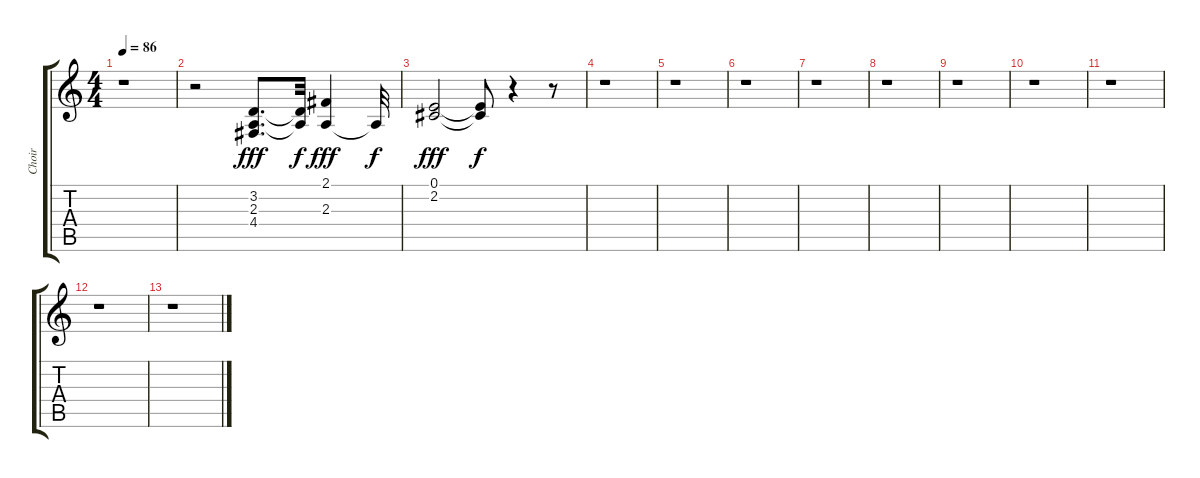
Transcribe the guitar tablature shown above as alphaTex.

\track ("Choir" "Choir") {instrument choiraahs}
\staff {score tabs}
\tuning (E4 B3 G3 D3 A2 E2) {hide}
\ts (4 4)
\tempo 86
\clef g2
\ks c
r.1{dy f} |
r.2 (3.2 2.3 4.4).8{d dy fff} (3.2{t} 2.3{t}).32{dy f} (2.1 2.3).4{dy fff} 2.3{t}.32{dy f} |
(0.1 2.2).2{dy fff} (0.1{t} 2.2{t}).8{dy f} r.4 r.8 |
r.1 |
r.1 |
r.1 |
r.1 |
r.1 |
r.1 |
r.1 |
r.1 |
r.1 |
r.1
